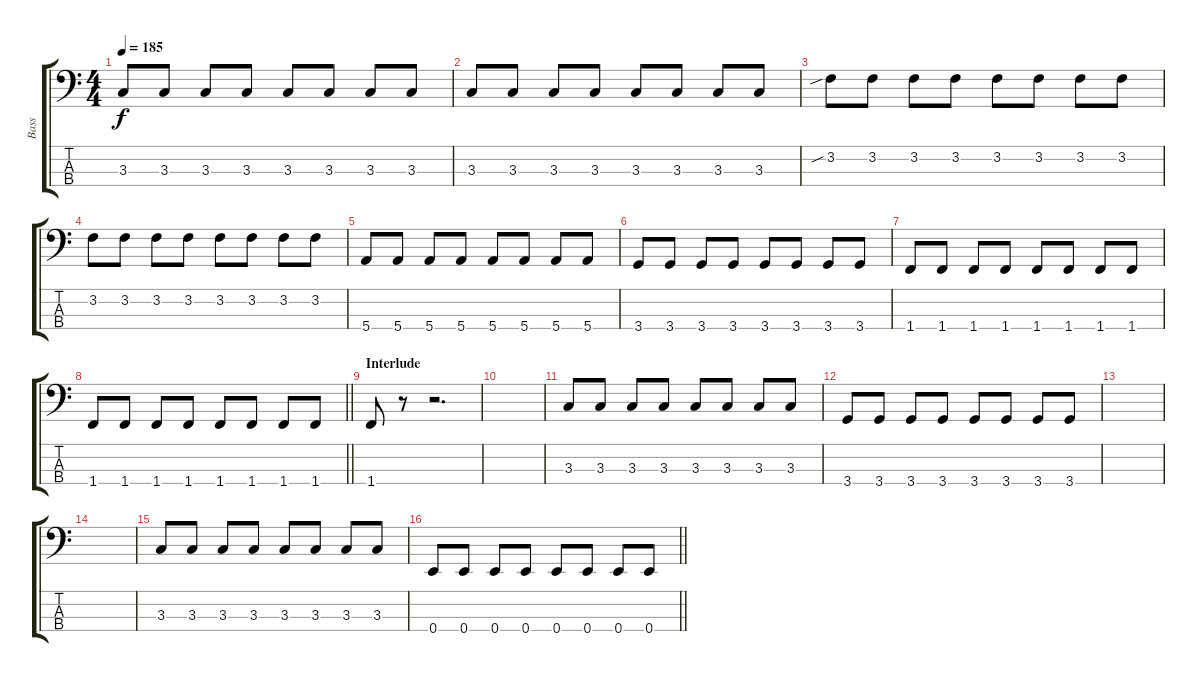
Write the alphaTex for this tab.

\track ("Bass" "Bass") {instrument electricbasspick}
\staff {score tabs}
\tuning (G2 D2 A1 E1) {hide}
\ts (4 4)
\tempo 185
\clef f4
\ks c
3.3.8{dy f} 3.3.8 3.3.8 3.3.8 3.3.8 3.3.8 3.3.8 3.3.8 |
3.3.8 3.3.8 3.3.8 3.3.8 3.3.8 3.3.8 3.3.8 3.3.8 |
3.2{sib}.8 3.2.8 3.2.8 3.2.8 3.2.8 3.2.8 3.2.8 3.2.8 |
3.2.8 3.2.8 3.2.8 3.2.8 3.2.8 3.2.8 3.2.8 3.2.8 |
5.4.8 5.4.8 5.4.8 5.4.8 5.4.8 5.4.8 5.4.8 5.4.8 |
3.4.8 3.4.8 3.4.8 3.4.8 3.4.8 3.4.8 3.4.8 3.4.8 |
1.4.8 1.4.8 1.4.8 1.4.8 1.4.8 1.4.8 1.4.8 1.4.8 |
\barLineRight lightlight
1.4.8 1.4.8 1.4.8 1.4.8 1.4.8 1.4.8 1.4.8 1.4.8 |
\section ("" "Interlude")
1.4.8 r.8 r.2{d} |
|
3.3.8 3.3.8 3.3.8 3.3.8 3.3.8 3.3.8 3.3.8 3.3.8 |
3.4.8 3.4.8 3.4.8 3.4.8 3.4.8 3.4.8 3.4.8 3.4.8 |
|
|
3.3.8 3.3.8 3.3.8 3.3.8 3.3.8 3.3.8 3.3.8 3.3.8 |
\barLineRight lightlight
0.4.8 0.4.8 0.4.8 0.4.8 0.4.8 0.4.8 0.4.8 0.4.8
